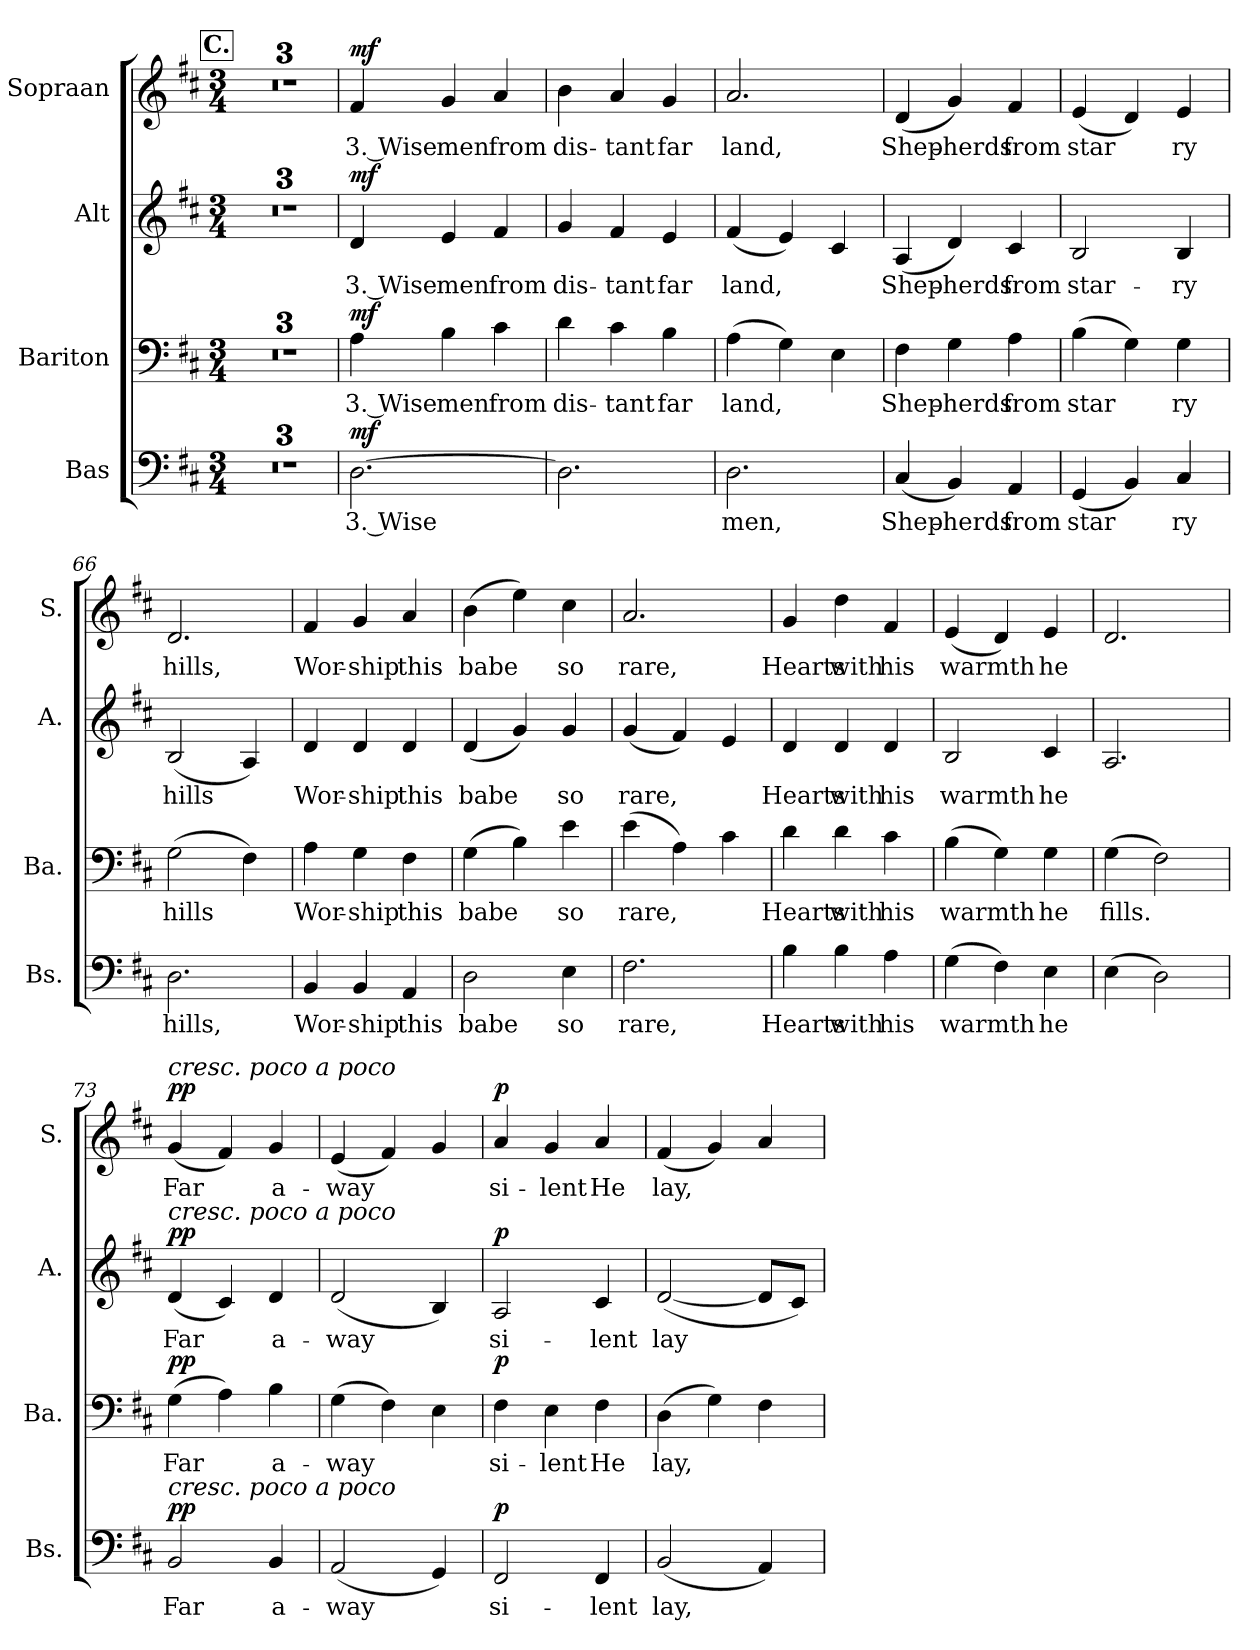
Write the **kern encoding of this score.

**kern	**text	**dynam	**kern	**text	**dynam	**kern	**text	**dynam	**kern	**text	**dynam
*part4	*part4	*part4	*part3	*part3	*part3	*part2	*part2	*part2	*part1	*part1	*part1
*staff4	*staff4	*staff4	*staff3	*staff3	*staff3	*staff2	*staff2	*staff2	*staff1	*staff1	*staff1
*I"Bas	*	*	*I"Bariton	*	*	*I"Alt	*	*	*I"Sopraan	*	*
*I'Bs.	*	*	*I'Ba.	*	*	*I'A.	*	*	*I'S.	*	*
!!LO:PB:g=z
*clefF4	*	*	*clefF4	*	*	*clefG2	*	*	*clefG2	*	*
*k[f#c#]	*	*	*k[f#c#]	*	*	*k[f#c#]	*	*	*k[f#c#]	*	*
*M3/4	*	*	*M3/4	*	*	*M3/4	*	*	*M3/4	*	*
!!LO:REH:place=s1:a:B:fs=14:t=C.
=58	=58	=58	=58	=58	=58	=58	=58	=58	=58	=58	=58
2.r	.	.	2.r	.	.	2.r	.	.	2.r	.	.
=59	=59	=59	=59	=59	=59	=59	=59	=59	=59	=59	=59
2.r	.	.	2.r	.	.	2.r	.	.	2.r	.	.
=60	=60	=60	=60	=60	=60	=60	=60	=60	=60	=60	=60
2.r	.	.	2.r	.	.	2.r	.	.	2.r	.	.
=61	=61	=61	=61	=61	=61	=61	=61	=61	=61	=61	=61
!	!	!LO:DY:a	!	!	!LO:DY:a	!	!	!LO:DY:a	!	!	!LO:DY:a
[2.D\	3. Wise	mf	4A\	3. Wise	mf	4d/	3. Wise	mf	4f#/	3. Wise	mf
.	.	.	4B\	men	.	4e/	men	.	4g/	men	.
.	.	.	4c#\	from	.	4f#/	from	.	4a/	from	.
=62	=62	=62	=62	=62	=62	=62	=62	=62	=62	=62	=62
2.D\]	.	.	4d\	dis-	.	4g/	dis-	.	4b\	dis-	.
.	.	.	4c#\	-tant	.	4f#/	-tant	.	4a/	-tant	.
.	.	.	4B\	far	.	4e/	far	.	4g/	far	.
=63	=63	=63	=63	=63	=63	=63	=63	=63	=63	=63	=63
2.D\	men,	.	(4A\	land,	.	(4f#/	land,	.	2.a/	land,	.
.	.	.	4G\)	.	.	4e/)	.	.	.	.	.
.	.	.	4E\	.	.	4c#/	.	.	.	.	.
=64	=64	=64	=64	=64	=64	=64	=64	=64	=64	=64	=64
(4C#/	Shep-	.	4F#\	Shep-	.	(4A/	Shep-	.	(4d/	Shep-	.
4BB/)	-herds	.	4G\	-herds	.	4d/)	-herds	.	4g/)	-herds	.
4AA/	from	.	4A\	from	.	4c#/	from	.	4f#/	from	.
=65	=65	=65	=65	=65	=65	=65	=65	=65	=65	=65	=65
(4GG/	star	.	(4B\	star	.	2B/	star-	.	(4e/	star	.
4BB/)	.	.	4G\)	.	.	.	.	.	4d/)	.	.
4C#/	ry	.	4G\	ry	.	4B/	-ry	.	4e/	ry	.
!!LO:LB:g=z
=66	=66	=66	=66	=66	=66	=66	=66	=66	=66	=66	=66
2.D\	hills,	.	(2G\	hills	.	(2B/	hills	.	2.d/	hills,	.
.	.	.	4F#\)	.	.	4A/)	.	.	.	.	.
=67	=67	=67	=67	=67	=67	=67	=67	=67	=67	=67	=67
4BB/	Wor-	.	4A\	Wor-	.	4d/	Wor-	.	4f#/	Wor-	.
4BB/	-ship	.	4G\	-ship	.	4d/	-ship	.	4g/	-ship	.
4AA/	this	.	4F#\	this	.	4d/	this	.	4a/	this	.
=68	=68	=68	=68	=68	=68	=68	=68	=68	=68	=68	=68
2D\	babe	.	(4G\	babe	.	(4d/	babe	.	(4b\	babe	.
.	.	.	4B\)	.	.	4g/)	.	.	4ee\)	.	.
4E\	so	.	4e\	so	.	4g/	so	.	4cc#\	so	.
=69	=69	=69	=69	=69	=69	=69	=69	=69	=69	=69	=69
2.F#\	rare,	.	(4e\	rare,	.	(4g/	rare,	.	2.a/	rare,	.
.	.	.	4A\)	.	.	4f#/)	.	.	.	.	.
.	.	.	4c#\	.	.	4e/	.	.	.	.	.
=70	=70	=70	=70	=70	=70	=70	=70	=70	=70	=70	=70
4B\	Hearts	.	4d\	Hearts	.	4d/	Hearts	.	4g/	Hearts	.
4B\	with	.	4d\	with	.	4d/	with	.	4dd\	with	.
4A\	his	.	4c#\	his	.	4d/	his	.	4f#/	his	.
=71	=71	=71	=71	=71	=71	=71	=71	=71	=71	=71	=71
(4G\	warmth	.	(4B\	warmth	.	2B/	warmth	.	(4e/	warmth	.
4F#\)	.	.	4G\)	.	.	.	.	.	4d/)	.	.
4E\	he	.	4G\	he	.	4c#/	he	.	4e/	he	.
!!LO:LB:g=z
=72	=72	=72	=72	=72	=72	=72	=72	=72	=72	=72	=72
(4E\	.	.	(4G\	fills.	.	2.A/	.	.	2.d/	.	.
2D\)	.	.	2F#\)	.	.	.	.	.	.	.	.
=73	=73	=73	=73	=73	=73	=73	=73	=73	=73	=73	=73
!	!	!	!	!	!	!	!	!	!LO:TX:a:i:t=cresc. poco a poco	!	!
!	!	!	!	!	!	!LO:TX:a:i:t=cresc. poco a poco	!	!	!	!	!
!LO:TX:a:i:t=cresc. poco a poco	!	!	!	!	!	!	!	!	!	!	!
!	!	!LO:DY:a	!	!	!LO:DY:a	!	!	!LO:DY:a	!	!	!LO:DY:a
2BB/	Far	pp	(4G\	Far	pp	(4d/	Far	pp	(4g/	Far	pp
.	.	.	4A\)	.	.	4c#/)	.	.	4f#/)	.	.
4BB/	a-	.	4B\	a-	.	4d/	a-	.	4g/	a-	.
=74	=74	=74	=74	=74	=74	=74	=74	=74	=74	=74	=74
(2AA/	-way	.	(4G\	-way	.	(2d/	-way	.	(4e/	-way	.
.	.	.	4F#\)	.	.	.	.	.	4f#/)	.	.
4GG/)	.	.	4E\	.	.	4B/)	.	.	4g/	.	.
=75	=75	=75	=75	=75	=75	=75	=75	=75	=75	=75	=75
!	!	!LO:DY:a	!	!	!LO:DY:a	!	!	!LO:DY:a	!	!	!LO:DY:a
2FF#/	si-	p	4F#\	si-	p	2A/	si-	p	4a/	si-	p
.	.	.	4E\	-lent	.	.	.	.	4g/	-lent	.
4FF#/	-lent	.	4F#\	He	.	4c#/	-lent	.	4a/	He	.
=76	=76	=76	=76	=76	=76	=76	=76	=76	=76	=76	=76
(2BB/	lay,	.	(4D\	lay,	.	([2d/	lay	.	(4f#/	lay,	.
.	.	.	4G\)	.	.	.	.	.	4g/)	.	.
4AA/)	.	.	4F#\	.	.	8d/L]	.	.	4a/	.	.
.	.	.	.	.	.	8c#/J)	.	.	.	.	.
=	=	=	=	=	=	=	=	=	=	=	=
*-	*-	*-	*-	*-	*-	*-	*-	*-	*-	*-	*-
